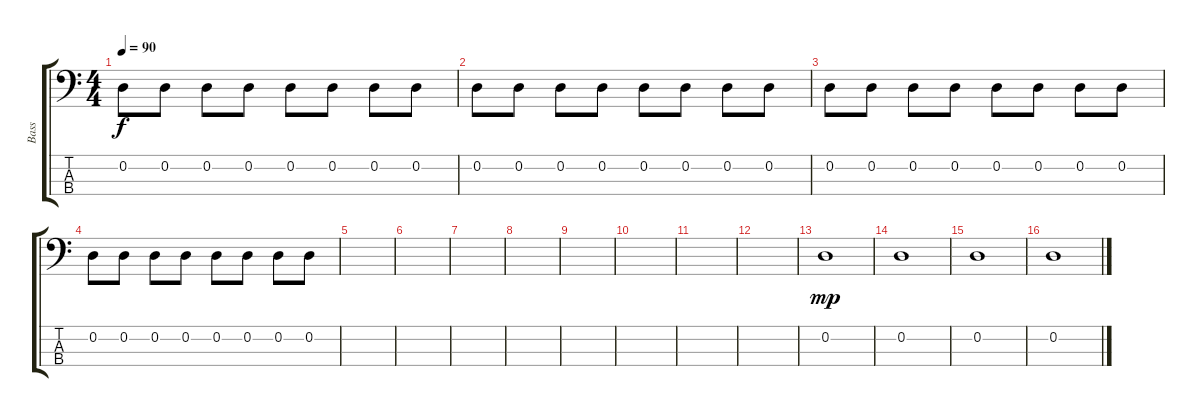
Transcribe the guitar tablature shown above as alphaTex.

\track ("Bass" "Bass") {instrument electricbassfinger}
\staff {score tabs}
\tuning (G2 D2 A1 E1) {hide}
\ts (4 4)
\tempo 90
\clef f4
\ks c
0.2.8{dy f} 0.2.8 0.2.8 0.2.8 0.2.8 0.2.8 0.2.8 0.2.8 |
0.2.8 0.2.8 0.2.8 0.2.8 0.2.8 0.2.8 0.2.8 0.2.8 |
0.2.8 0.2.8 0.2.8 0.2.8 0.2.8 0.2.8 0.2.8 0.2.8 |
0.2.8 0.2.8 0.2.8 0.2.8 0.2.8 0.2.8 0.2.8 0.2.8 |
|
|
|
|
|
|
|
|
0.2.1{dy mp} |
0.2.1 |
0.2.1 |
0.2.1
